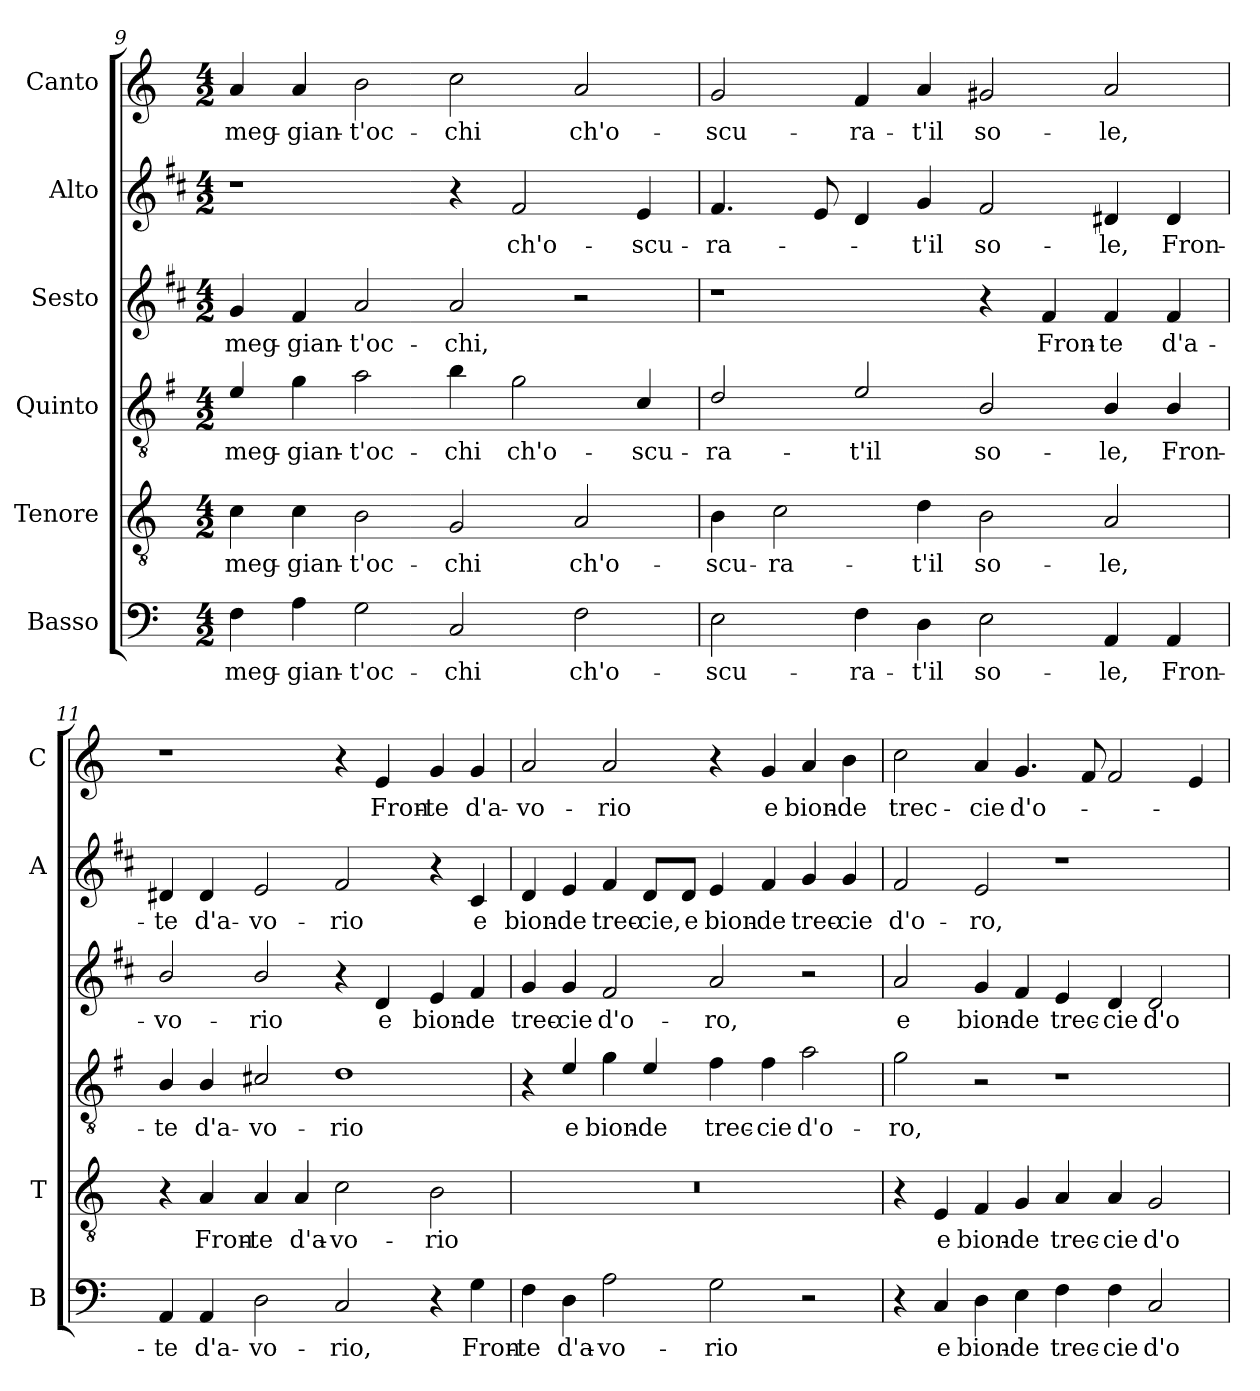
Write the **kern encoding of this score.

**kern	**text	**kern	**text	**kern	**text	**kern	**text	**kern	**text	**kern	**text
*part6	*part6	*part5	*part5	*part4	*part4	*part3	*part3	*part2	*part2	*part1	*part1
*staff6	*staff6	*staff5	*staff5	*staff4	*staff4	*staff3	*staff3	*staff2	*staff2	*staff1	*staff1
*I"Basso	*	*I"Tenore	*	*I"Quinto	*	*I"Sesto	*	*I"Alto	*	*I"Canto	*
*I'B	*	*I'T	*	*	*	*	*	*I'A	*	*I'C	*
*clefF4	*	*clefGv2	*	*clefGv2	*	*clefG2	*	*clefG2	*	*clefG2	*
*	*	*	*	*ITrd4c7	*	*ITrd1c2	*	*ITrd1c2	*	*	*
*k[]	*	*k[]	*	*k[]	*	*k[]	*	*k[]	*	*k[]	*
*C:	*	*C:	*	*C:	*	*C:	*	*C:	*	*C:	*
*M4/2	*	*M4/2	*	*M4/2	*	*M4/2	*	*M4/2	*	*M4/2	*
=9	=9	=9	=9	=9	=9	=9	=9	=9	=9	=9	=9
!	!LO:LY:b	!	!LO:LY:b	!	!LO:LY:b	!	!LO:LY:b	!	!	!	!LO:LY:b
4F\	-meg-	4c\	-meg-	4A/	-meg-	4f/	-meg-	1r	.	4a/	-meg-
!	!LO:LY:b	!	!LO:LY:b	!	!LO:LY:b	!	!LO:LY:b	!	!	!	!LO:LY:b
4A\	-gian-	4c\	-gian-	4c\	-gian-	4e/	-gian-	.	.	4a/	-gian-
!	!LO:LY:b	!	!LO:LY:b	!	!LO:LY:b	!	!LO:LY:b	!	!	!	!LO:LY:b
2G\	-t'oc-	2B\	-t'oc-	2d\	-t'oc-	2g/	-t'oc-	.	.	2b\	-t'oc-
!	!LO:LY:b	!	!LO:LY:b	!	!LO:LY:b	!	!LO:LY:b	!	!	!	!LO:LY:b
2C/	-chi	2G/	-chi	4e\	-chi	2g/	-chi,	4r	.	2cc\	-chi
!	!	!	!	!	!LO:LY:b	!	!	!	!LO:LY:b	!	!
.	.	.	.	2c\	ch'o-	.	.	2e/	ch'o-	.	.
!	!LO:LY:b	!	!LO:LY:b	!	!	!	!	!	!	!	!LO:LY:b
2F\	ch'o-	2A/	ch'o-	.	.	2r	.	.	.	2a/	ch'o-
!	!	!	!	!	!LO:LY:b	!	!	!	!LO:LY:b	!	!
.	.	.	.	4F/	-scu-	.	.	4d/	-scu-	.	.
=10	=10	=10	=10	=10	=10	=10	=10	=10	=10	=10	=10
!	!LO:LY:b	!	!LO:LY:b	!	!LO:LY:b	!	!	!	!LO:LY:b	!	!LO:LY:b
2E\	-scu-	4B\	-scu-	2G/	-ra-	1r	.	4.e/	-ra-	2g/	-scu-
!	!	!	!LO:LY:b	!	!	!	!	!	!	!	!
.	.	2c\	-ra-	.	.	.	.	.	.	.	.
.	.	.	.	.	.	.	.	8d/	.	.	.
!	!LO:LY:b	!	!	!	!LO:LY:b	!	!	!	!	!	!LO:LY:b
4F\	-ra-	.	.	2A/	-t'il	.	.	4c/	.	4f/	-ra-
!	!LO:LY:b	!	!LO:LY:b	!	!	!	!	!	!LO:LY:b	!	!LO:LY:b
4D\	-t'il	4d\	-t'il	.	.	.	.	4f/	-t'il	4a/	-t'il
!	!LO:LY:b	!	!LO:LY:b	!	!LO:LY:b	!	!	!	!LO:LY:b	!	!LO:LY:b
2E\	so-	2B\	so-	2E/	so-	4r	.	2e/	so-	2g#X/	so-
!	!	!	!	!	!	!	!LO:LY:b	!	!	!	!
.	.	.	.	.	.	4e/	Fron-	.	.	.	.
!	!LO:LY:b	!	!LO:LY:b	!	!LO:LY:b	!	!LO:LY:b	!	!LO:LY:b	!	!LO:LY:b
4AA/	-le,	2A/	-le,	4E/	-le,	4e/	-te	4c#X/	-le,	2a/	-le,
!	!LO:LY:b	!	!	!	!LO:LY:b	!	!LO:LY:b	!	!LO:LY:b	!	!
4AA/	Fron-	.	.	4E/	Fron-	4e/	d'a-	4c#/	Fron-	.	.
=11	=11	=11	=11	=11	=11	=11	=11	=11	=11	=11	=11
!	!LO:LY:b	!	!	!	!LO:LY:b	!	!LO:LY:b	!	!LO:LY:b	!	!
4AA/	-te	4r	.	4E/	-te	2a/	-vo-	4c#X/	-te	1r	.
!	!LO:LY:b	!	!LO:LY:b	!	!LO:LY:b	!	!	!	!LO:LY:b	!	!
4AA/	d'a-	4A/	Fron-	4E/	d'a-	.	.	4c#/	d'a-	.	.
!	!LO:LY:b	!	!LO:LY:b	!	!LO:LY:b	!	!LO:LY:b	!	!LO:LY:b	!	!
2D\	-vo-	4A/	-te	2F#X/	-vo-	2a/	-rio	2d/	-vo-	.	.
!	!	!	!LO:LY:b	!	!	!	!	!	!	!	!
.	.	4A/	d'a-	.	.	.	.	.	.	.	.
!	!LO:LY:b	!	!LO:LY:b	!	!LO:LY:b	!	!	!	!LO:LY:b	!	!
2C/	-rio,	2c\	-vo-	1G	-rio	4r	.	2e/	-rio	4r	.
!	!	!	!	!	!	!	!LO:LY:b	!	!	!	!LO:LY:b
.	.	.	.	.	.	4c/	e	.	.	4e/	Fron-
!	!	!	!LO:LY:b	!	!	!	!LO:LY:b	!	!	!	!LO:LY:b
4r	.	2B\	-rio	.	.	4d/	bion-	4r	.	4g/	-te
!	!LO:LY:b	!	!	!	!	!	!LO:LY:b	!	!LO:LY:b	!	!LO:LY:b
4G\	Fron-	.	.	.	.	4e/	-de	4B/	e	4g/	d'a-
!!LO:LB:g=z
=12	=12	=12	=12	=12	=12	=12	=12	=12	=12	=12	=12
!	!LO:LY:b	!	!	!	!	!	!LO:LY:b	!	!LO:LY:b	!	!LO:LY:b
4F\	-te	0r	.	4r	.	4f/	trec-	4c/	bion-	2a/	-vo-
!	!LO:LY:b	!	!	!	!LO:LY:b	!	!LO:LY:b	!	!LO:LY:b	!	!
4D\	d'a-	.	.	4A/	e	4f/	-cie	4d/	-de	.	.
!	!LO:LY:b	!	!	!	!LO:LY:b	!	!LO:LY:b	!	!LO:LY:b	!	!LO:LY:b
2A\	-vo-	.	.	4c\	bion-	2e/	d'o-	4e/	trec-	2a/	-rio
!	!	!	!	!	!LO:LY:b	!	!	!	!LO:LY:b	!	!
.	.	.	.	4A/	-de	.	.	8c/L	-cie,	.	.
!	!	!	!	!	!	!	!	!	!LO:LY:b	!	!
.	.	.	.	.	.	.	.	8c/J	e	.	.
!	!LO:LY:b	!	!	!	!LO:LY:b	!	!LO:LY:b	!	!LO:LY:b	!	!
2G\	-rio	.	.	4B\	trec-	2g/	-ro,	4d/	bion-	4r	.
!	!	!	!	!	!LO:LY:b	!	!	!	!LO:LY:b	!	!LO:LY:b
.	.	.	.	4B\	-cie	.	.	4e/	-de	4g/	e
!	!	!	!	!	!LO:LY:b	!	!	!	!LO:LY:b	!	!LO:LY:b
2r	.	.	.	2d\	d'o-	2r	.	4f/	trec-	4a/	bion-
!	!	!	!	!	!	!	!	!	!LO:LY:b	!	!LO:LY:b
.	.	.	.	.	.	.	.	4f/	-cie	4b\	-de
=13	=13	=13	=13	=13	=13	=13	=13	=13	=13	=13	=13
!	!	!	!	!	!LO:LY:b	!	!LO:LY:b	!	!LO:LY:b	!	!LO:LY:b
4r	.	4r	.	2c\	-ro,	2g/	e	2e/	d'o-	2cc\	trec-
!	!LO:LY:b	!	!LO:LY:b	!	!	!	!	!	!	!	!
4C/	e	4E/	e	.	.	.	.	.	.	.	.
!	!LO:LY:b	!	!LO:LY:b	!	!	!	!LO:LY:b	!	!LO:LY:b	!	!LO:LY:b
4D\	bion-	4F/	bion-	2r	.	4f/	bion-	2d/	-ro,	4a/	-cie
!	!LO:LY:b	!	!LO:LY:b	!	!	!	!LO:LY:b	!	!	!	!LO:LY:b
4E\	-de	4G/	-de	.	.	4e/	-de	.	.	4.g/	d'o-
!	!LO:LY:b	!	!LO:LY:b	!	!	!	!LO:LY:b	!	!	!	!
4F\	trec-	4A/	trec-	1r	.	4d/	trec-	1r	.	.	.
.	.	.	.	.	.	.	.	.	.	8f/	.
!	!LO:LY:b	!	!LO:LY:b	!	!	!	!LO:LY:b	!	!	!	!
4F\	-cie	4A/	-cie	.	.	4c/	-cie	.	.	2f/	.
!	!LO:LY:b	!	!LO:LY:b	!	!	!	!LO:LY:b	!	!	!	!
2C/	d'o-	2G/	d'o-	.	.	2c/	d'o-	.	.	.	.
.	.	.	.	.	.	.	.	.	.	4e/	.
=	=	=	=	=	=	=	=	=	=	=	=
*-	*-	*-	*-	*-	*-	*-	*-	*-	*-	*-	*-
